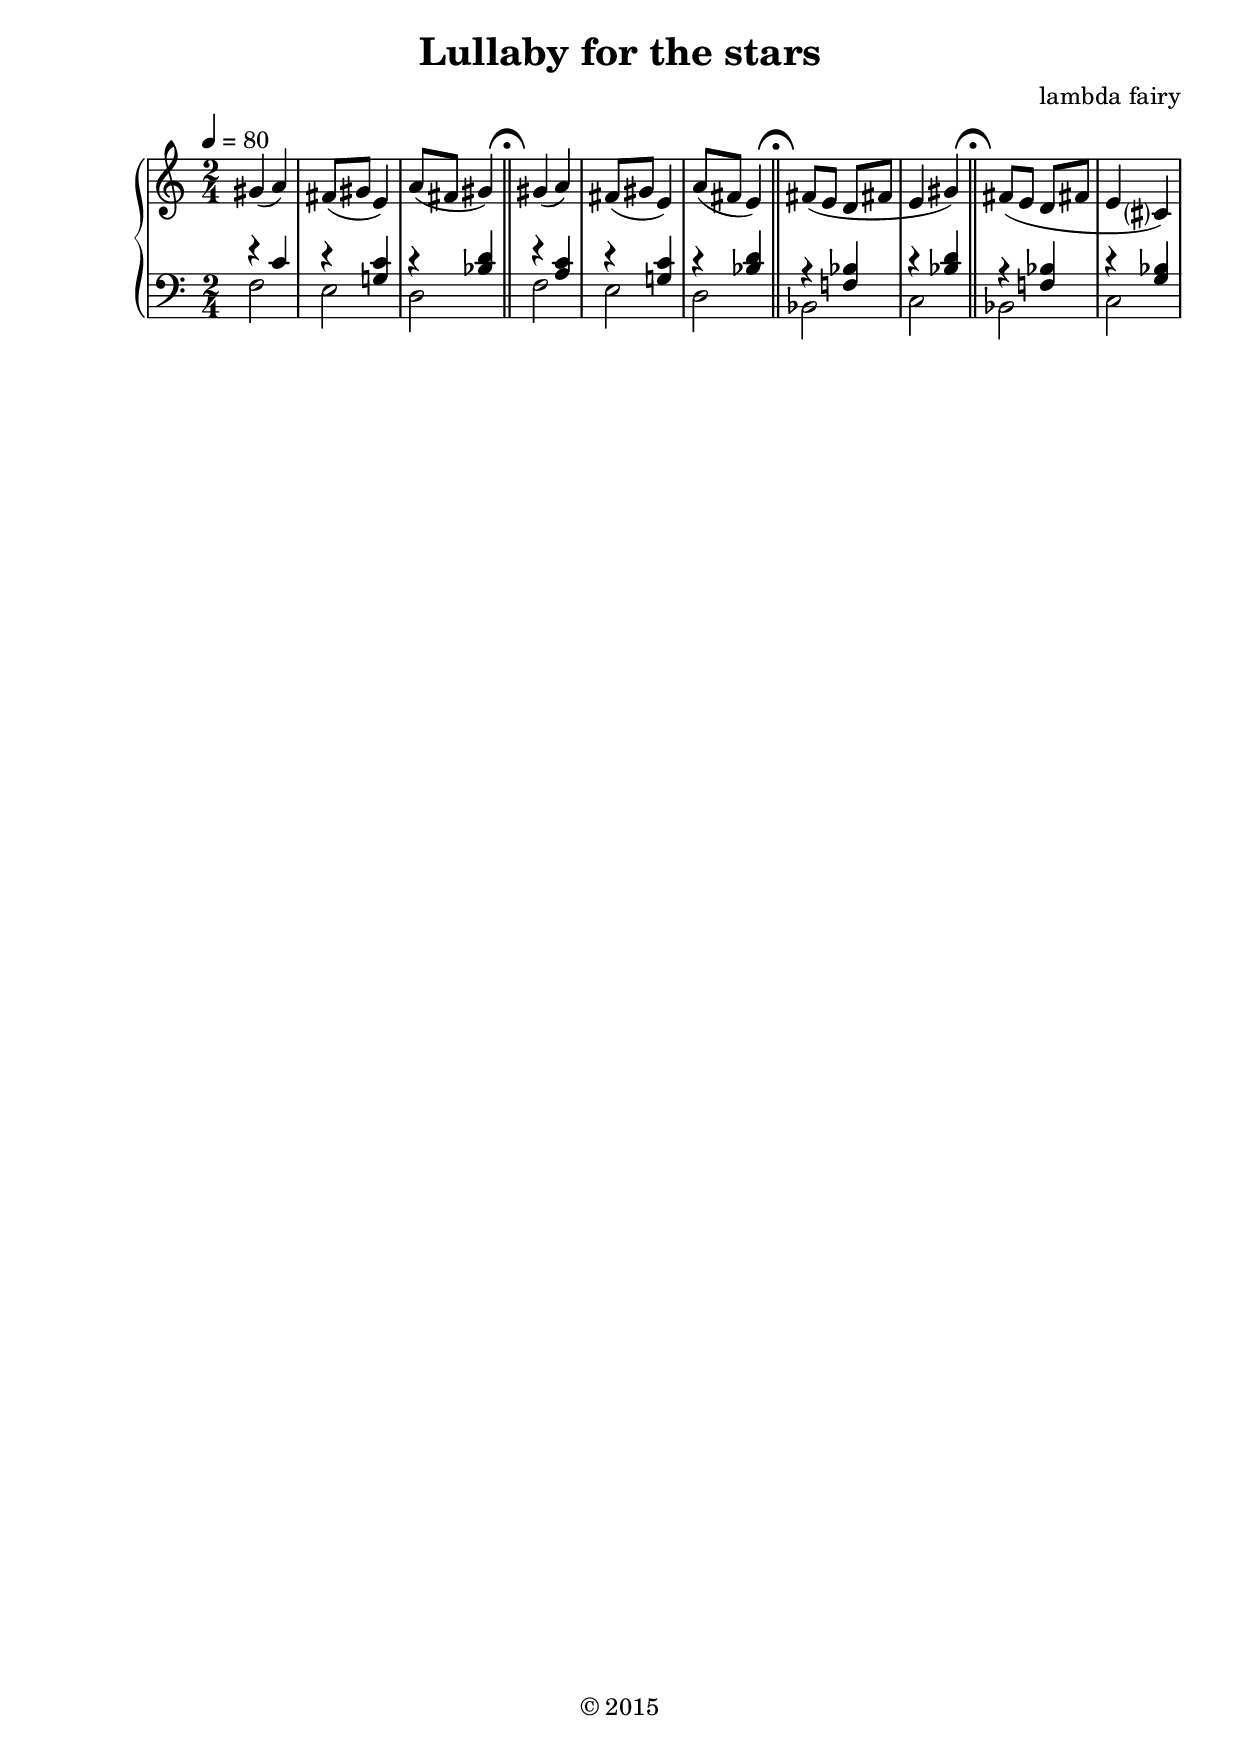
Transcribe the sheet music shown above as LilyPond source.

\version "2.18.2"

\include "articulate.ly"
\include "shared.ily"

#(set-global-staff-size 21)

\header {
    title = "Lullaby for the stars"
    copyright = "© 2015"
    }

pause = \markup { \musicglyph #"scripts.ufermata" }

A = {
    \clef treble
    \set Staff.midiInstrument = #"acoustic grand"
    \tempo 4 = 80

    \time 2/4

    \relative e' {
        | gs4( a)
        | fs8( gs e4)
        | a8( fs gs4)

        \bar "||" \mark \pause

        | gs4( a)
        | fs8( gs e4)
        | a8( fs e4)

        \bar "||" \mark \pause

        | fs8( e d fs
        | e4 gs)

        \bar "||" \mark \pause

        | fs8( e d fs
        | e4 cs?)
        }

    % \bar "|."
    }

B = {
    \clef bass
    \set Staff.midiInstrument = #"acoustic grand"

    \relative f {
        << {
            | r4 c'
            | r <g c>
            | r <bf d>
            }
        \\ {
            | f2
            | e
            | d
            } >>

        << {
            | r4 <a' c>
            | r <g c>
            | r <bf d>
            }
        \\ {
            | f2
            | e
            | d
            } >>

        << {
            | r4 <f bf>
            | r <bf d>
            | r <f bf>
            | r <g bf>
            }
        \\ {
            | bf,2
            | c
            | bf
            | c
            } >>
        }


    }

stuff = <<
    \new PianoStaff <<
        #(set-accidental-style 'piano)
        \new Staff = "A" { \A }
        \new Staff = "B" { \B }
        >>
    >>

\score {
    \stuff
    \layout { }
    }

\score {
    \articulate \stuff
    \midi { }
    }
